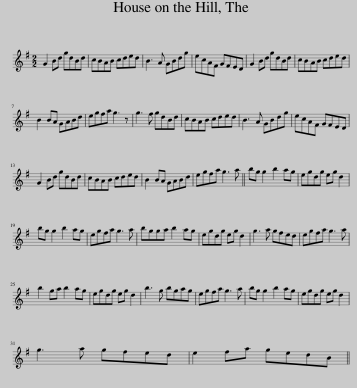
X:1
L:1/8
M:2/2
I:linebreak $
K:G
V:1 treble
V:1
 G2 Bd gdBd | cBAB cded | B3 A GBdg | ecAF GFED | G2 Bd gdBd | %5
 cBAB cded |$ B2 BA GABd | egfa g3 z | g3 f gdBd | cBAB cded | %10
 B3 A GBdg | ecAF GFED |$ G2 Bd gdBd | cBAB cded | B2 BA GABd | %15
 egfa g3 a || bg g2 b2 ag | egdg eg d2 |$ bg g2 b2 ag | egfa g3 a | %20
 bgga b2 ag | egdg eg d2 | g3 a gfed | egfa g3 a |$ b2 ga b2 ag | %25
 egdg eg d2 | b3 g bgag | egfa g3 a | bg g2 b2 ag | egdg eg d2 |$ %30
 g3 a gfed | e2 fa gedB || %32
